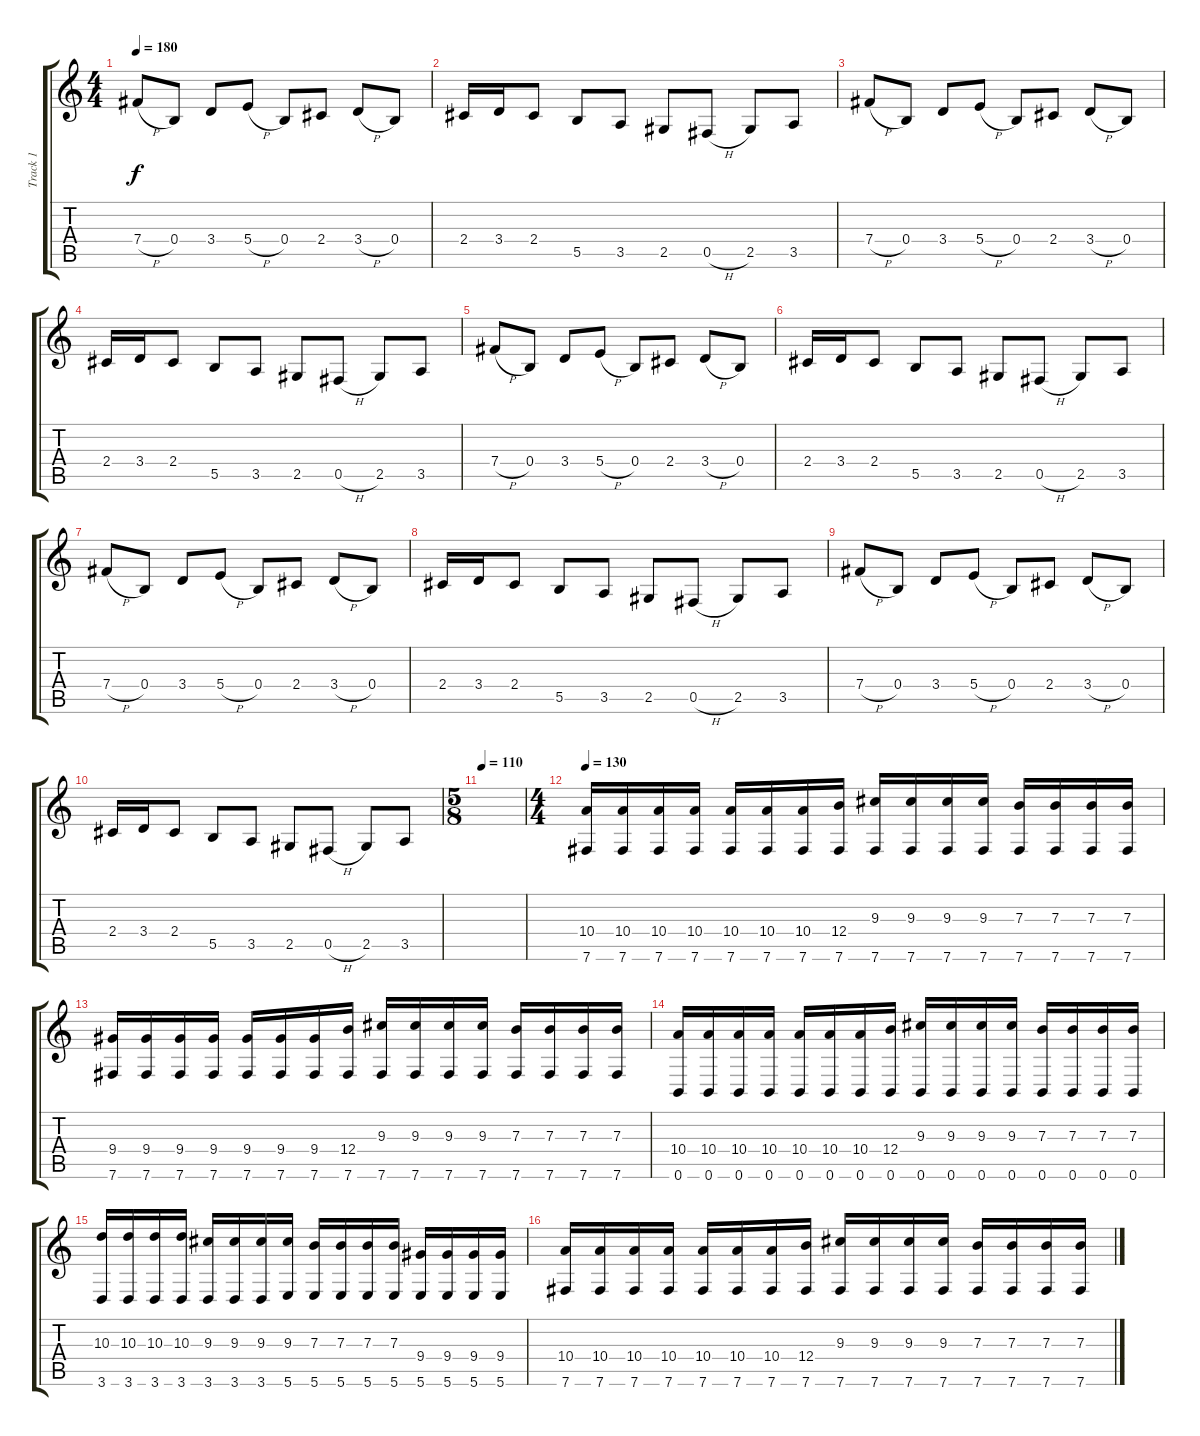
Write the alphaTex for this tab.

\track ("Track 1" "Track 1") {instrument distortionguitar}
\staff {score tabs}
\tuning (Db4 Ab3 E3 B2 Gb2 B1) {hide}
\ts (4 4)
\tempo 180
\clef g2
\ks c
7.4{h}.8{dy f} 0.4.8 3.4.8 5.4{h}.8 0.4.8 2.4.8 3.4{h}.8 0.4.8 |
2.4.16 3.4.16 2.4.8 5.5.8 3.5.8 2.5.8 0.5{h}.8 2.5.8 3.5.8 |
7.4{h}.8 0.4.8 3.4.8 5.4{h}.8 0.4.8 2.4.8 3.4{h}.8 0.4.8 |
2.4.16 3.4.16 2.4.8 5.5.8 3.5.8 2.5.8 0.5{h}.8 2.5.8 3.5.8 |
7.4{h}.8 0.4.8 3.4.8 5.4{h}.8 0.4.8 2.4.8 3.4{h}.8 0.4.8 |
2.4.16 3.4.16 2.4.8 5.5.8 3.5.8 2.5.8 0.5{h}.8 2.5.8 3.5.8 |
7.4{h}.8 0.4.8 3.4.8 5.4{h}.8 0.4.8 2.4.8 3.4{h}.8 0.4.8 |
2.4.16 3.4.16 2.4.8 5.5.8 3.5.8 2.5.8 0.5{h}.8 2.5.8 3.5.8 |
7.4{h}.8 0.4.8 3.4.8 5.4{h}.8 0.4.8 2.4.8 3.4{h}.8 0.4.8 |
2.4.16 3.4.16 2.4.8 5.5.8 3.5.8 2.5.8 0.5{h}.8 2.5.8 3.5.8 |
\ts (5 8)
\tempo 110
|
\ts (4 4)
\tempo 130
(10.4 7.6).16{volume 12} (10.4 7.6).16 (10.4 7.6).16 (10.4 7.6).16 (10.4 7.6).16 (10.4 7.6).16 (10.4 7.6).16 (12.4 7.6).16 (9.3 7.6).16 (9.3 7.6).16 (9.3 7.6).16 (9.3 7.6).16 (7.3 7.6).16 (7.3 7.6).16 (7.3 7.6).16 (7.3 7.6).16 |
(9.4 7.6).16 (9.4 7.6).16 (9.4 7.6).16 (9.4 7.6).16 (9.4 7.6).16 (9.4 7.6).16 (9.4 7.6).16 (12.4 7.6).16 (9.3 7.6).16 (9.3 7.6).16 (9.3 7.6).16 (9.3 7.6).16 (7.3 7.6).16 (7.3 7.6).16 (7.3 7.6).16 (7.3 7.6).16 |
(10.4 0.6).16{volume 12} (10.4 0.6).16 (10.4 0.6).16 (10.4 0.6).16 (10.4 0.6).16 (10.4 0.6).16 (10.4 0.6).16 (12.4 0.6).16 (9.3 0.6).16 (9.3 0.6).16 (9.3 0.6).16 (9.3 0.6).16 (7.3 0.6).16 (7.3 0.6).16 (7.3 0.6).16 (7.3 0.6).16 |
(10.3 3.6).16 (10.3 3.6).16 (10.3 3.6).16 (10.3 3.6).16 (9.3 3.6).16 (9.3 3.6).16 (9.3 3.6).16 (9.3 5.6).16 (7.3 5.6).16 (7.3 5.6).16 (7.3 5.6).16 (7.3 5.6).16 (9.4 5.6).16 (9.4 5.6).16 (9.4 5.6).16 (9.4 5.6).16 |
(10.4 7.6).16{volume 12} (10.4 7.6).16 (10.4 7.6).16 (10.4 7.6).16 (10.4 7.6).16 (10.4 7.6).16 (10.4 7.6).16 (12.4 7.6).16 (9.3 7.6).16 (9.3 7.6).16 (9.3 7.6).16 (9.3 7.6).16 (7.3 7.6).16 (7.3 7.6).16 (7.3 7.6).16 (7.3 7.6).16
